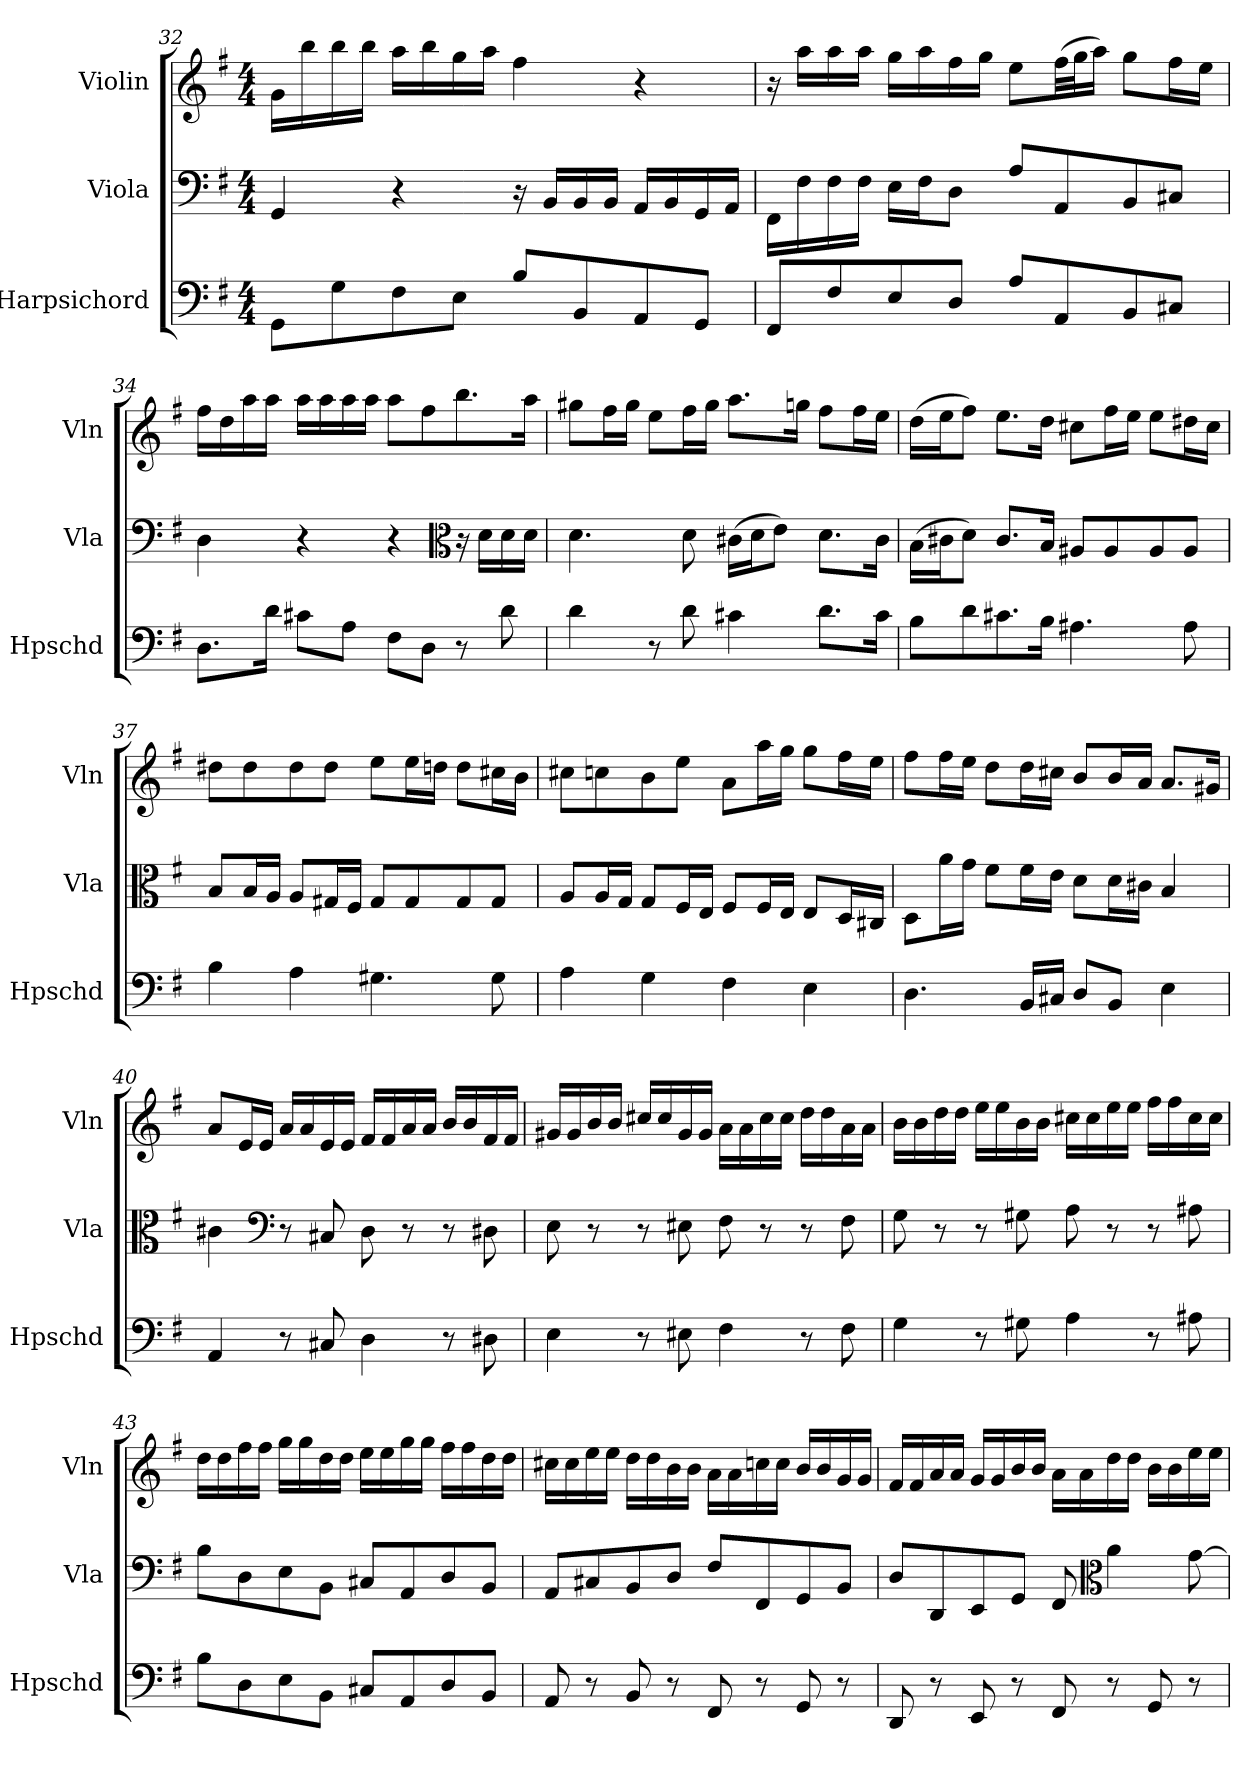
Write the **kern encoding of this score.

**kern	**kern	**kern
*part3	*part2	*part1
*staff3	*staff2	*staff1
*I"Harpsichord	*I"Viola	*I"Violin
*I'Hpschd	*I'Vla	*I'Vln
*clefF4	*clefF4	*clefG2
*k[f#]	*k[f#]	*k[f#]
*M4/4	*M4/4	*M4/4
=32	=32	=32
8GG\L	4GG/	16g\LL
.	.	16bb\
8G\	.	16bb\
.	.	16bb\JJ
8F#\	4r	16aa\LL
.	.	16bb\
8E\J	.	16gg\
.	.	16aa\JJ
8B/L	16r	4ff#\
.	16BB/LL	.
8BB/	16BB/	.
.	16BB/JJ	.
8AA/	16AA/LL	4r
.	16BB/	.
8GG/J	16GG/	.
.	16AA/JJ	.
=33	=33	=33
8FF#/L	16FF#\LL	16r
.	16F#\	16aa\LL
8F#/	16F#\	16aa\
.	16F#\JJ	16aa\JJ
8E/	16E\LL	16gg\LL
.	16F#\J	16aa\
8D/J	8D\J	16ff#\
.	.	16gg\JJ
8A/L	8A/L	8ee\L
8AA/	8AA/	(32ff#\LL
.	.	32gg\J
.	.	16aa\JJ)
8BB/	8BB/	8gg\L
8C#X/J	8C#X/J	16ff#\L
.	.	16ee\JJ
=34	=34	=34
8.D\L	4D\	16ff#\LL
.	.	16dd\
.	.	16aa\
16d\Jk	.	16aa\JJ
8c#X\L	4r	16aa\LL
.	.	16aa\
8A\J	.	16aa\
.	.	16aa\JJ
8F#\L	4r	8aa\L
8D\J	.	8ff#\
*	*clefC3	*
8r	16r	8.bb\
.	16d\LL	.
8d\	16d\	.
.	16d\JJ	16aa\Jk
=35	=35	=35
4d\	4.d\	8gg#X\L
.	.	16ff#\L
.	.	16gg#\JJ
8r	.	8ee\L
8d\	8d\	16ff#\L
.	.	16gg#\JJ
4c#X\	(16c#X\LL	8.aa\L
.	16d\J	.
.	8e\J)	.
.	.	16ggn\Jk
8.d\L	8.d\L	8ff#\L
.	.	16ff#\L
16c#\Jk	16c#\Jk	16ee\JJ
=36	=36	=36
8B\L	(16B\LL	(16dd\LL
.	16c#X\J	16ee\J
8d\	8d\J)	8ff#\J)
8.c#X\	8.c#/L	8.ee\L
16B\Jk	16B/Jk	16dd\Jk
4.A#X\	8A#X/L	8cc#X\L
.	8A#/	16ff#\L
.	.	16ee\JJ
.	8A#/	8ee\L
8A#\	8A#/J	16dd#X\L
.	.	16cc#\JJ
=37	=37	=37
4B\	8B/L	8dd#X\L
.	16B/L	8dd#\
.	16A/JJ	.
4A\	8A/L	8dd#\
.	16G#X/L	8dd#\J
.	16F#/JJ	.
4.G#X\	8G#/L	8ee\L
.	8G#/	16ee\L
.	.	16ddn\JJ
.	8G#/	8dd\L
8G#\	8G#/J	16cc#X\L
.	.	16b\JJ
=38	=38	=38
4A\	8A/L	8cc#X\L
.	16A/L	8ccn\
.	16G/JJ	.
4G\	8G/L	8b\
.	16F#/L	8ee\J
.	16E/JJ	.
4F#\	8F#/L	8a\L
.	16F#/L	16aa\L
.	16E/JJ	16gg\JJ
4E\	8E/L	8gg\L
.	16D/L	16ff#\L
.	16C#X/JJ	16ee\JJ
=39	=39	=39
4.D\	8D\L	8ff#\L
.	16a\L	16ff#\L
.	16g\JJ	16ee\JJ
.	8f#\L	8dd\L
16BB/LL	16f#\L	16dd\L
16C#X/JJ	16e\JJ	16cc#X\JJ
8D/L	8d\L	8b/L
8BB/J	16d\L	16b/L
.	16c#X\JJ	16a/JJ
4E\	4B/	8.a/L
.	.	16g#X/Jk
=40	=40	=40
4AA/	4c#X\	8a/L
.	.	16e/L
.	.	16e/JJ
*	*clefF4	*
8r	8r	16a/LL
.	.	16a/
8C#X/	8C#X/	16e/
.	.	16e/JJ
4D\	8D\	16f#/LL
.	.	16f#/
.	8r	16a/
.	.	16a/JJ
8r	8r	16b/LL
.	.	16b/
8D#X\	8D#X\	16f#/
.	.	16f#/JJ
=41	=41	=41
4E\	8E\	16g#X/LL
.	.	16g#/
.	8r	16b/
.	.	16b/JJ
8r	8r	16cc#X/LL
.	.	16cc#/
8E#X\	8E#X\	16g#/
.	.	16g#/JJ
4F#\	8F#\	16a\LL
.	.	16a\
.	8r	16cc#\
.	.	16cc#\JJ
8r	8r	16dd\LL
.	.	16dd\
8F#\	8F#\	16a\
.	.	16a\JJ
=42	=42	=42
4G\	8G\	16b\LL
.	.	16b\
.	8r	16dd\
.	.	16dd\JJ
8r	8r	16ee\LL
.	.	16ee\
8G#X\	8G#X\	16b\
.	.	16b\JJ
4A\	8A\	16cc#X\LL
.	.	16cc#\
.	8r	16ee\
.	.	16ee\JJ
8r	8r	16ff#\LL
.	.	16ff#\
8A#X\	8A#X\	16cc#\
.	.	16cc#\JJ
=43	=43	=43
8B\L	8B\L	16dd\LL
.	.	16dd\
8D\	8D\	16ff#\
.	.	16ff#\JJ
8E\	8E\	16gg\LL
.	.	16gg\
8BB\J	8BB\J	16dd\
.	.	16dd\JJ
8C#X/L	8C#X/L	16ee\LL
.	.	16ee\
8AA/	8AA/	16gg\
.	.	16gg\JJ
8D/	8D/	16ff#\LL
.	.	16ff#\
8BB/J	8BB/J	16dd\
.	.	16dd\JJ
=44	=44	=44
8AA/	8AA/L	16cc#X\LL
.	.	16cc#\
8r	8C#X/	16ee\
.	.	16ee\JJ
8BB/	8BB/	16dd\LL
.	.	16dd\
8r	8D/J	16b\
.	.	16b\JJ
8FF#/	8F#/L	16a\LL
.	.	16a\
8r	8FF#/	16ccn\
.	.	16cc\JJ
8GG/	8GG/	16b/LL
.	.	16b/
8r	8BB/J	16g/
.	.	16g/JJ
=45	=45	=45
8DD/	8D/L	16f#/LL
.	.	16f#/
8r	8DD/	16a/
.	.	16a/JJ
8EE/	8EE/	16g/LL
.	.	16g/
8r	8GG/J	16b/
.	.	16b/JJ
8FF#/	8FF#/	16a\LL
.	.	16a\
*	*clefC3	*
8r	4a\	16dd\
.	.	16dd\JJ
8GG/	.	16b\LL
.	.	16b\
8r	[8g\	16ee\
.	.	16ee\JJ
=	=	=
*-	*-	*-
